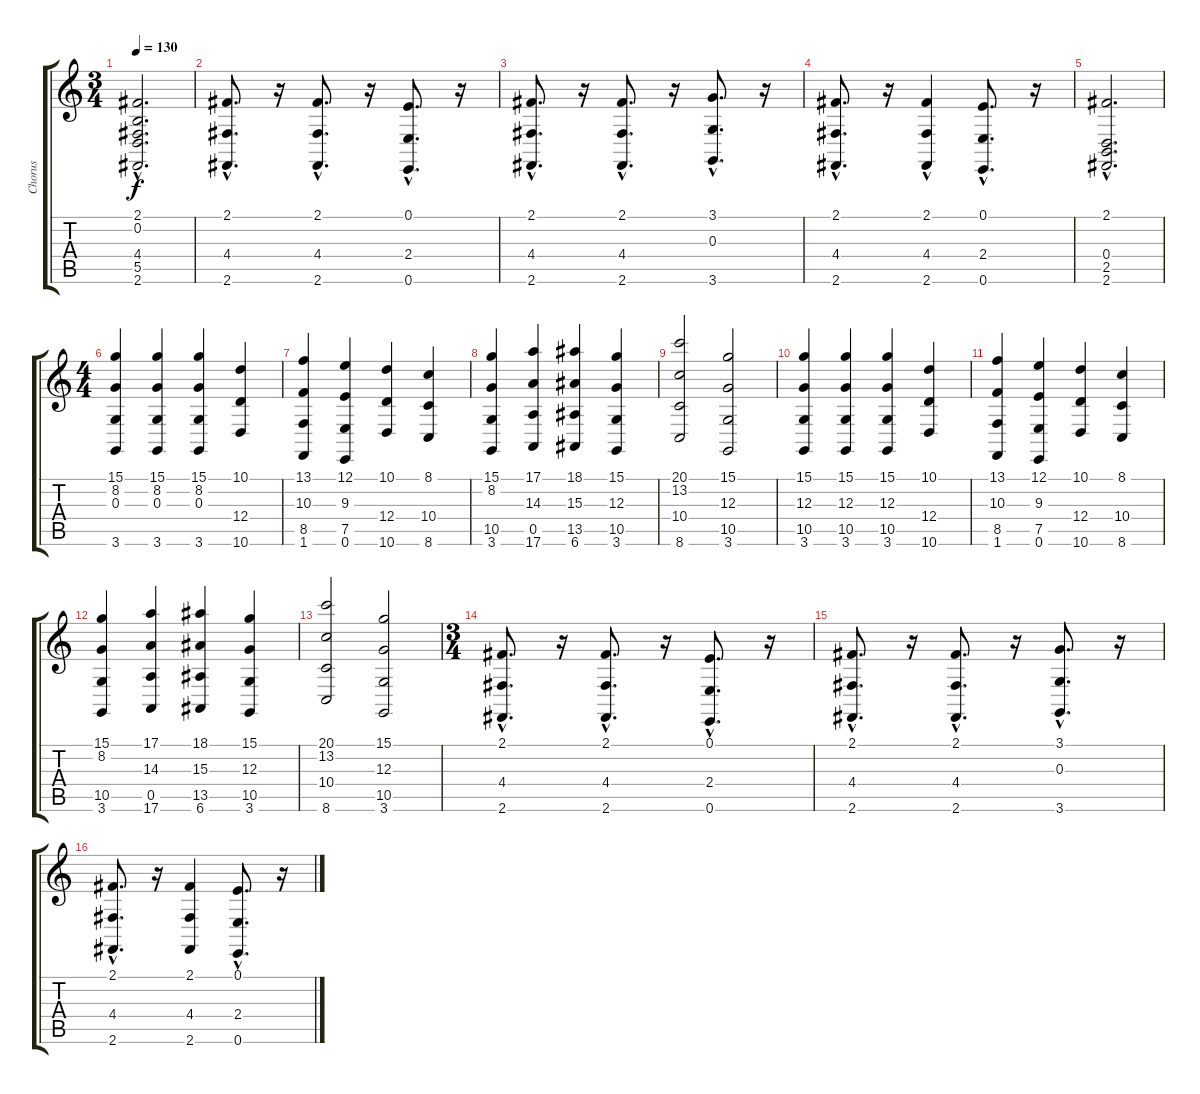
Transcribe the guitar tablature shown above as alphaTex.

\track ("Chorus" "Chorus") {instrument voiceoohs}
\staff {score tabs}
\tuning (E4 B3 G3 D3 A2 E2) {hide}
\ts (3 4)
\tempo 130
\clef g2
\ks c
(2.1{hac} 0.2 4.4{hac} 5.5{hac} 2.6{hac}).2{d dy f} |
(2.1 4.4 2.6{hac}).8{d} r.16 (2.1 4.4 2.6{hac}).8{d} r.16 (0.1 2.4 0.6{hac}).8{d} r.16 |
(2.1 4.4 2.6{hac}).8{d} r.16 (2.1 4.4 2.6{hac}).8{d} r.16 (3.1 0.3 3.6{hac}).8{d} r.16 |
(2.1 4.4 2.6{hac}).8{d} r.16 (2.1 4.4 2.6{hac}).4 (0.1 2.4 0.6{hac}).8{d} r.16 |
(2.1{hac} 0.4{hac} 2.5{hac} 2.6{hac}).2{d} |
\ts (4 4)
(15.1 8.2 0.3 3.6).4 (15.1 8.2 0.3 3.6).4 (15.1 8.2 0.3 3.6).4 (10.1 12.4 10.6).4 |
(13.1 10.3 8.5 1.6).4 (12.1 9.3 7.5 0.6).4 (10.1 12.4 10.6).4 (8.1 10.4 8.6).4 |
(15.1 8.2 10.5 3.6).4 (17.1 14.3 0.5 17.6).4 (18.1 15.3 13.5 6.6).4 (15.1 12.3 10.5 3.6).4 |
(20.1 13.2 10.4 8.6).2 (15.1 12.3 10.5 3.6).2 |
(15.1 12.3 10.5 3.6).4 (15.1 12.3 10.5 3.6).4 (15.1 12.3 10.5 3.6).4 (10.1 12.4 10.6).4 |
(13.1 10.3 8.5 1.6).4 (12.1 9.3 7.5 0.6).4 (10.1 12.4 10.6).4 (8.1 10.4 8.6).4 |
(15.1 8.2 10.5 3.6).4 (17.1 14.3 0.5 17.6).4 (18.1 15.3 13.5 6.6).4 (15.1 12.3 10.5 3.6).4 |
(20.1 13.2 10.4 8.6).2 (15.1 12.3 10.5 3.6).2 |
\ts (3 4)
(2.1 4.4 2.6{hac}).8{d} r.16 (2.1 4.4 2.6{hac}).8{d} r.16 (0.1 2.4 0.6{hac}).8{d} r.16 |
(2.1 4.4 2.6{hac}).8{d} r.16 (2.1 4.4 2.6{hac}).8{d} r.16 (3.1 0.3 3.6{hac}).8{d} r.16 |
(2.1 4.4 2.6{hac}).8{d} r.16 (2.1 4.4 2.6).4 (0.1 2.4 0.6{hac}).8{d} r.16
